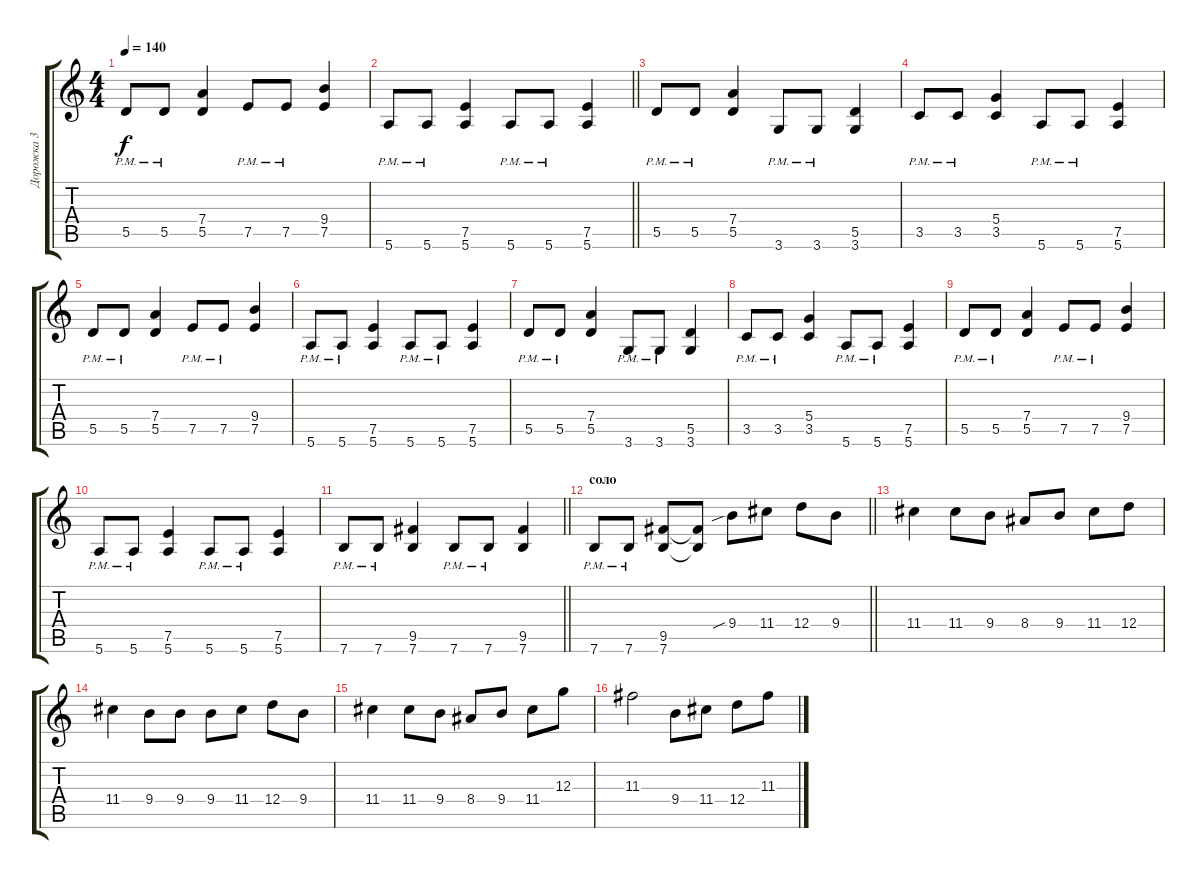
\track ("Дорожка 3" "Дорожка 3") {instrument distortionguitar}
\staff {score tabs}
\tuning (E4 B3 G3 D3 A2 E2) {hide}
\ts (4 4)
\tempo 140
\clef g2
\ks c
5.5{pm}.8{dy f} 5.5{pm}.8 (7.4 5.5).4 7.5{pm}.8 7.5{pm}.8 (9.4 7.5).4 |
\barLineRight lightlight
5.6{pm}.8 5.6{pm}.8 (7.5 5.6).4 5.6{pm}.8 5.6{pm}.8 (7.5 5.6).4 |
5.5{pm}.8 5.5{pm}.8 (7.4 5.5).4 3.6{pm}.8 3.6{pm}.8 (5.5 3.6).4 |
3.5{pm}.8 3.5{pm}.8 (5.4 3.5).4 5.6{pm}.8 5.6{pm}.8 (7.5 5.6).4 |
5.5{pm}.8 5.5{pm}.8 (7.4 5.5).4 7.5{pm}.8 7.5{pm}.8 (9.4 7.5).4 |
5.6{pm}.8 5.6{pm}.8 (7.5 5.6).4 5.6{pm}.8 5.6{pm}.8 (7.5 5.6).4 |
5.5{pm}.8 5.5{pm}.8 (7.4 5.5).4 3.6{pm}.8 3.6{pm}.8 (5.5 3.6).4 |
3.5{pm}.8 3.5{pm}.8 (5.4 3.5).4 5.6{pm}.8 5.6{pm}.8 (7.5 5.6).4 |
5.5{pm}.8 5.5{pm}.8 (7.4 5.5).4 7.5{pm}.8 7.5{pm}.8 (9.4 7.5).4 |
5.6{pm}.8 5.6{pm}.8 (7.5 5.6).4 5.6{pm}.8 5.6{pm}.8 (7.5 5.6).4 |
\barLineRight lightlight
7.6{pm}.8 7.6{pm}.8 (9.5 7.6).4 7.6{pm}.8 7.6{pm}.8 (9.5 7.6).4 |
\section ("" "соло")
\barLineRight lightlight
7.6{pm}.8 7.6{pm}.8 (9.5 7.6).8 (9.5{t} 7.6{t}).8 9.4{sib}.8 11.4.8 12.4.8 9.4.8 |
11.4.4 11.4.8 9.4.8 8.4.8 9.4.8 11.4.8 12.4.8 |
11.4.4 9.4.8 9.4.8 9.4.8 11.4.8 12.4.8 9.4.8 |
11.4.4 11.4.8 9.4.8 8.4.8 9.4.8 11.4.8 12.3.8 |
11.3.2 9.4.8 11.4.8 12.4.8 11.3.8
